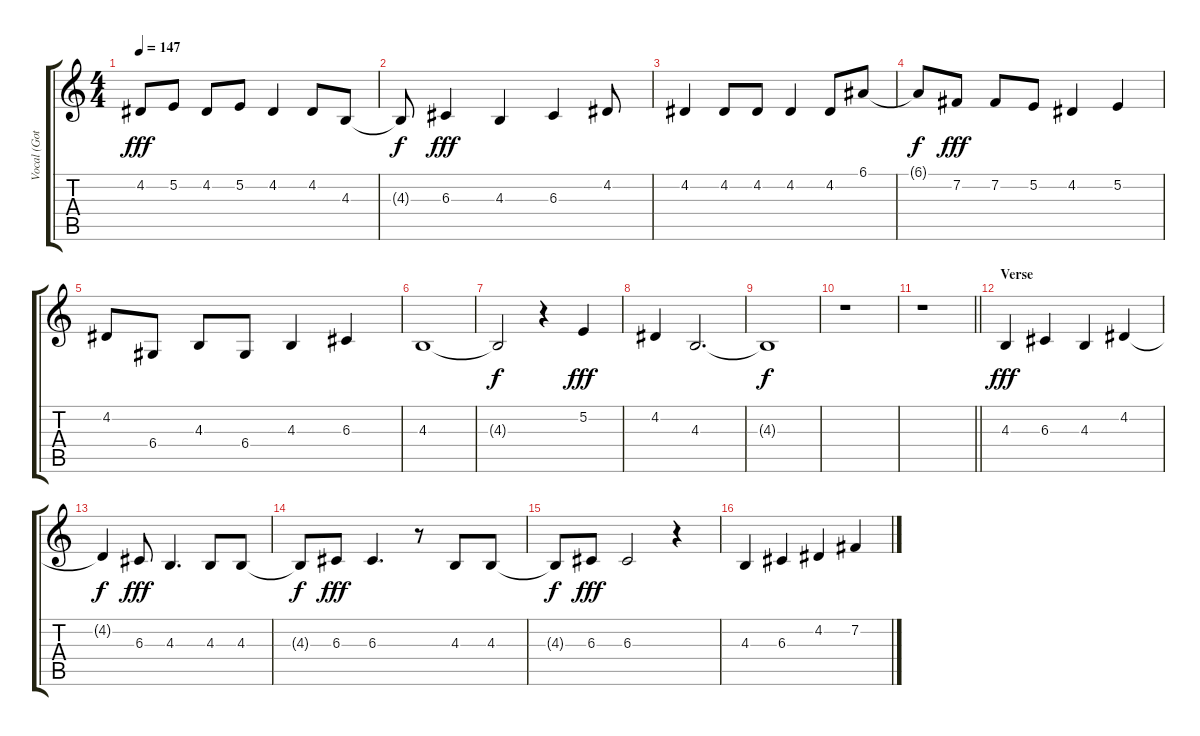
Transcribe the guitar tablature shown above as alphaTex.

\track ("Vocal (Gotou)" "Vocal (Got") {instrument cello}
\staff {score tabs}
\tuning (E4 B3 G3 D3 A2 E2) {hide}
\ts (4 4)
\tempo 147
\clef g2
\ks c
4.2.8{dy fff} 5.2.8 4.2.8 5.2.8 4.2.4 4.2.8 4.3.8 |
4.3{t}.8{dy f} 6.3.4{dy fff} 4.3.4 6.3.4 4.2.8 |
4.2.4 4.2.8 4.2.8 4.2.4 4.2.8 6.1.8 |
6.1{t}.8{dy f} 7.2.8{dy fff} 7.2.8 5.2.8 4.2.4 5.2.4 |
4.2.8 6.4.8 4.3.8 6.4.8 4.3.4 6.3.4 |
4.3.1 |
4.3{t}.2{dy f} r.4 5.2.4{dy fff} |
4.2.4 4.3.2{d} |
4.3{t}.1{dy f} |
r.1 |
\barLineRight lightlight
r.1 |
\section ("" "Verse")
4.3.4{dy fff} 6.3.4 4.3.4 4.2.4 |
4.2{t}.4{dy f} 6.3.8{dy fff} 4.3.4{d} 4.3.8 4.3.8 |
4.3{t}.8{dy f} 6.3.8{dy fff} 6.3.4{d} r.8 4.3.8 4.3.8 |
4.3{t}.8{dy f} 6.3.8{dy fff} 6.3.2 r.4 |
4.3.4 6.3.4 4.2.4 7.2.4
